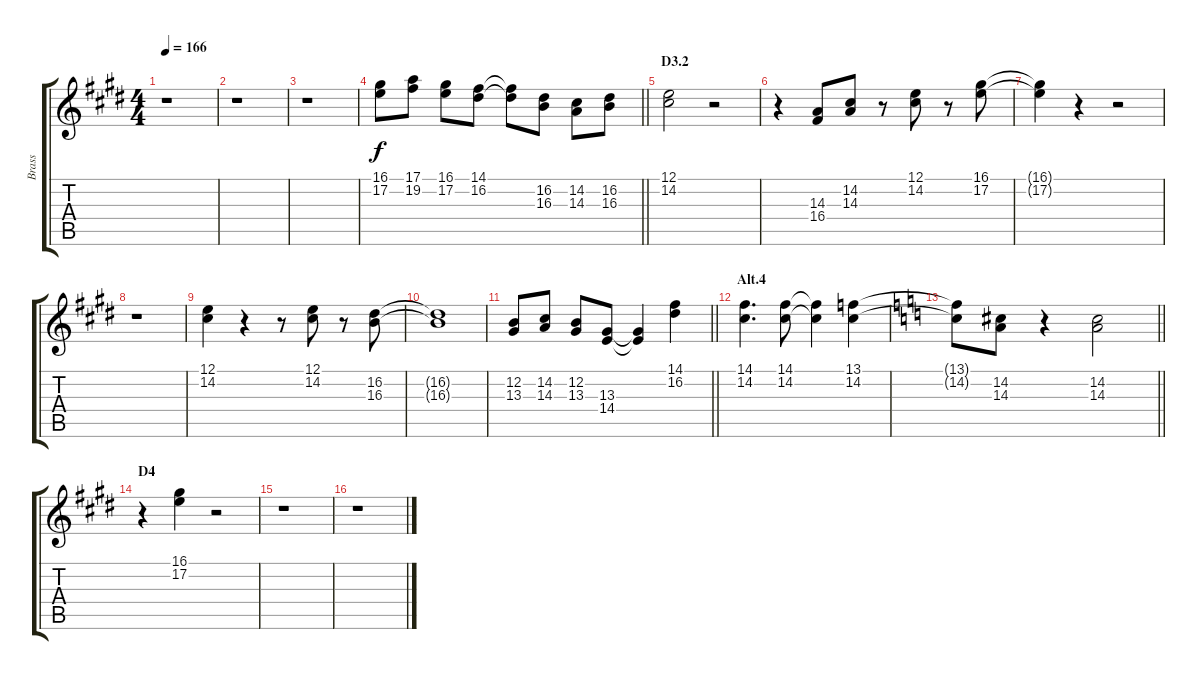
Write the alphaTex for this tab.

\track ("Brass" "Brass") {instrument brasssection}
\staff {score tabs}
\tuning (E4 B3 G3 D3 A2 E2) {hide}
\ts (4 4)
\tempo 166
\clef g2
\ks e
r.1{dy f} |
r.1 |
r.1 |
\barLineRight lightlight
(16.1 17.2).8 (17.1 19.2).8 (16.1 17.2).8 (14.1 16.2).8 (14.1{t} 16.2{t}).8 (16.2 16.3).8 (14.2 14.3).8 (16.2 16.3).8 |
\section ("" "D3.2")
(12.1 14.2).2 r.2 |
r.4 (14.3 16.4).8 (14.2 14.3).8 r.8 (12.1 14.2).8 r.8 (16.1 17.2).8 |
(16.1{t} 17.2{t}).4 r.4 r.2 |
r.1 |
(12.1 14.2).4 r.4 r.8 (12.1 14.2).8 r.8 (16.2 16.3).8 |
(16.2{t} 16.3{t}).1 |
\barLineRight lightlight
(12.2 13.3).8 (14.2 14.3).8 (12.2 13.3).8 (13.3 14.4).8 (13.3{t} 14.4{t}).4 (14.1 16.2).4 |
\section ("" "Alt.4")
(14.1 14.2).4{d} (14.1 14.2).8 (14.1{t} 14.2{t}).4 (13.1 14.2).4 |
\barLineRight lightlight
\ks c
(13.1{t} 14.2{t}).8 (14.2 14.3).8 r.4 (14.2 14.3).2 |
\section ("" "D4")
\ks e
r.4 (16.1 17.2).4 r.2 |
r.1 |
r.1
